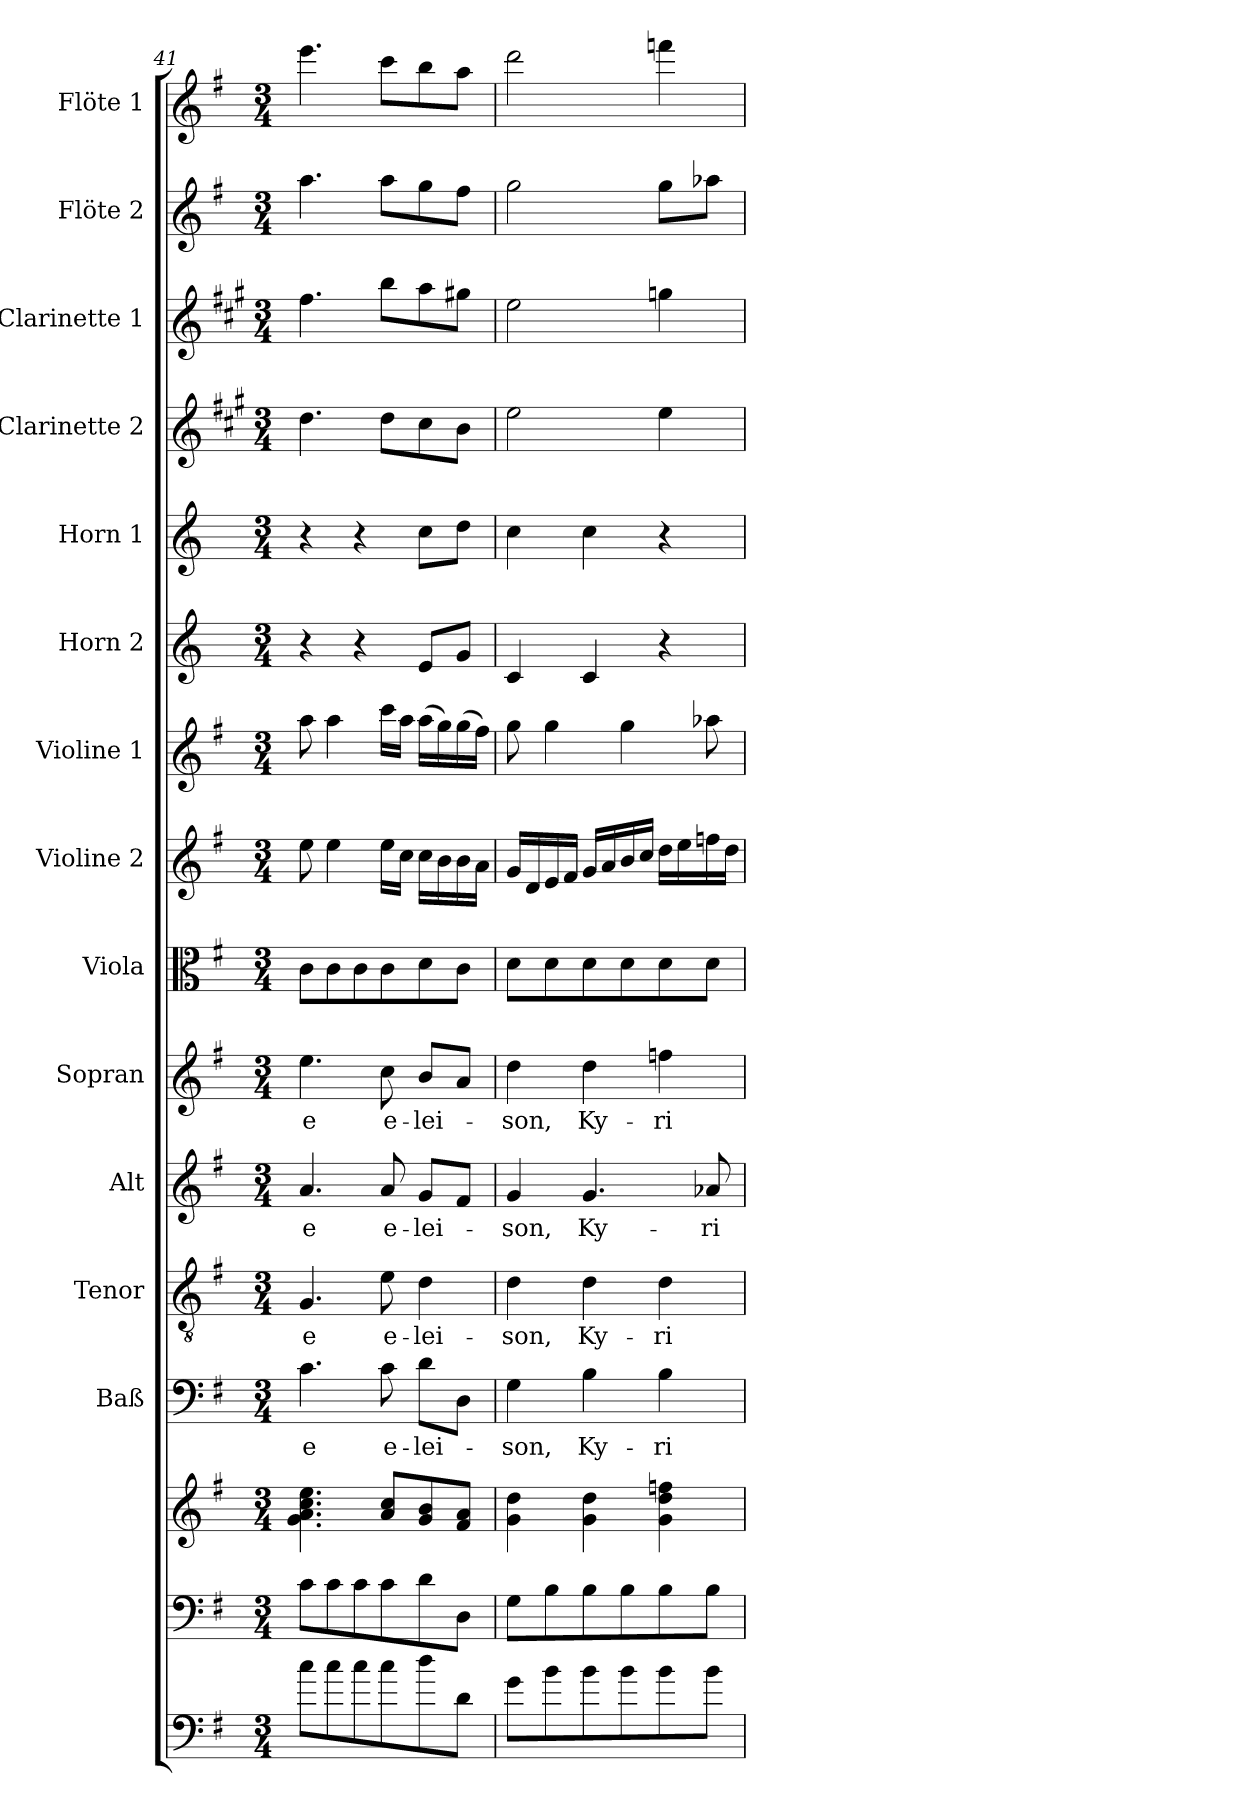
**kern	**kern	**kern	**kern	**text	**kern	**text	**kern	**text	**kern	**text	**kern	**kern	**kern	**kern	**kern	**kern	**kern	**kern	**kern
*part15	*part14	*part14	*part13	*part13	*part12	*part12	*part11	*part11	*part10	*part10	*part9	*part8	*part7	*part6	*part5	*part4	*part3	*part2	*part1
*staff16	*staff15	*staff14	*staff13	*staff13	*staff12	*staff12	*staff11	*staff11	*staff10	*staff10	*staff9	*staff8	*staff7	*staff6	*staff5	*staff4	*staff3	*staff2	*staff1
*	*	*	*I"Baß	*	*I"Tenor	*	*I"Alt	*	*I"Sopran	*	*I"Viola	*I"Violine 2	*I"Violine 1	*I"Horn 2	*I"Horn 1	*I"Clarinette 2	*I"Clarinette 1	*I"Flöte 2	*I"Flöte 1
*	*	*	*I'Baß	*	*I'Ten	*	*I'Alt	*	*I'Sop	*	*I'Vla.	*I'Vln. 2	*I'Vln. 1	*I'Hrn. 2	*I'Hrn. 1	*I'Cl. 2	*I'Cl. 1	*I'Fl. 2	*I'Fl. 1
*clefF4	*clefF4	*clefG2	*clefF4	*	*clefGv2	*	*clefG2	*	*clefG2	*	*clefC3	*clefG2	*clefG2	*clefG2	*clefG2	*clefG2	*clefG2	*clefG2	*clefG2
*ITrd7c12	*	*	*	*	*	*	*	*	*	*	*	*	*	*ITrd3c5	*ITrd3c5	*ITrd1c2	*ITrd1c2	*	*
*k[f#]	*k[f#]	*k[f#]	*k[f#]	*	*k[f#]	*	*k[f#]	*	*k[f#]	*	*k[f#]	*k[f#]	*k[f#]	*k[f#]	*k[f#]	*k[f#]	*k[f#]	*k[f#]	*k[f#]
*G:	*G:	*G:	*G:	*	*G:	*	*G:	*	*G:	*	*G:	*G:	*G:	*G:	*G:	*G:	*G:	*G:	*G:
*M3/4	*M3/4	*M3/4	*M3/4	*	*M3/4	*	*M3/4	*	*M3/4	*	*M3/4	*M3/4	*M3/4	*M3/4	*M3/4	*M3/4	*M3/4	*M3/4	*M3/4
=41	=41	=41	=41	=41	=41	=41	=41	=41	=41	=41	=41	=41	=41	=41	=41	=41	=41	=41	=41
!	!	!	!	!LO:LY:b	!	!LO:LY:b	!	!LO:LY:b	!	!LO:LY:b	!	!	!	!	!	!	!	!	!
8c\L	8c\L	4.g\ 4.a\ 4.cc\ 4.ee\	4.c\	-e	4.G/	-e	4.a/	-e	4.ee\	-e	8c\L	8ee\	8aa\	4r	4r	4.cc\	4.ee\	4.aa\	4.eee\
8c\	8c\	.	.	.	.	.	.	.	.	.	8c\	4ee\	4aa\	.	.	.	.	.	.
8c\	8c\	.	.	.	.	.	.	.	.	.	8c\	.	.	4r	4r	.	.	.	.
!	!	!	!	!LO:LY:b	!	!LO:LY:b	!	!LO:LY:b	!	!LO:LY:b	!	!	!	!	!	!	!	!	!
8c\	8c\	8a/ 8cc/L	8c\	e-	8e\	e-	8a/	e-	8cc\	e-	8c\	16ee\LL	16ccc\LL	.	.	8cc\L	8aa\L	8aa\L	8ccc\L
.	.	.	.	.	.	.	.	.	.	.	.	16cc\JJ	16aa\JJ	.	.	.	.	.	.
!	!	!	!	!LO:LY:b	!	!LO:LY:b	!	!LO:LY:b	!	!LO:LY:b	!	!	!	!	!	!	!	!	!
8d\	8d\	8g/ 8b/	8d\L	-lei-	4d\	-lei-	8g/L	-lei-	8b/L	-lei-	8d\	16cc\LL	(>16aa\LL	8B/L	8g\L	8b\	8gg\	8gg\	8bb\
.	.	.	.	.	.	.	.	.	.	.	.	16b\	16gg\)	.	.	.	.	.	.
8D\J	8D\J	8f#/ 8a/J	8D\J	.	.	.	8f#/J	.	8a/J	.	8c\J	16b\	(>16gg\	8d/J	8a\J	8a\J	8ff#X\J	8ff#\J	8aa\J
.	.	.	.	.	.	.	.	.	.	.	.	16a\JJ	16ff#\JJ)	.	.	.	.	.	.
!!LO:PB:g=z
=42	=42	=42	=42	=42	=42	=42	=42	=42	=42	=42	=42	=42	=42	=42	=42	=42	=42	=42	=42
!	!	!	!	!LO:LY:b	!	!LO:LY:b	!	!LO:LY:b	!	!LO:LY:b	!	!	!	!	!	!	!	!	!
8G\L	8G\L	4g\ 4dd\	4G\	-son,	4d\	-son,	4g/	-son,	4dd\	-son,	8d\L	16g/LL	8gg\	4G/	4g\	2dd\	2dd\	2gg\	2ddd\
.	.	.	.	.	.	.	.	.	.	.	.	16d/	.	.	.	.	.	.	.
8B\	8B\	.	.	.	.	.	.	.	.	.	8d\	16e/	4gg\	.	.	.	.	.	.
.	.	.	.	.	.	.	.	.	.	.	.	16f#/JJ	.	.	.	.	.	.	.
!	!	!	!	!LO:LY:b	!	!LO:LY:b	!	!LO:LY:b	!	!LO:LY:b	!	!	!	!	!	!	!	!	!
8B\	8B\	4g\ 4dd\	4B\	Ky-	4d\	Ky-	4.g/	Ky-	4dd\	Ky-	8d\	16g/LL	.	4G/	4g\	.	.	.	.
.	.	.	.	.	.	.	.	.	.	.	.	16a/	.	.	.	.	.	.	.
8B\	8B\	.	.	.	.	.	.	.	.	.	8d\	16b/	4gg\	.	.	.	.	.	.
.	.	.	.	.	.	.	.	.	.	.	.	16cc/JJ	.	.	.	.	.	.	.
!	!	!	!	!LO:LY:b	!	!LO:LY:b	!	!	!	!LO:LY:b	!	!	!	!	!	!	!	!	!
8B\	8B\	4g\ 4dd\ 4ffn\	4B\	-ri-	4d\	-ri-	.	.	4ffn\	-ri-	8d\	16dd\LL	.	4r	4r	4dd\	4ffn\	8gg\L	4fffn\
.	.	.	.	.	.	.	.	.	.	.	.	16ee\	.	.	.	.	.	.	.
!	!	!	!	!	!	!	!	!LO:LY:b	!	!	!	!	!	!	!	!	!	!	!
8B\J	8B\J	.	.	.	.	.	8a-X/	-ri-	.	.	8d\J	16ffn\	8aa-X\	.	.	.	.	8aa-X\J	.
.	.	.	.	.	.	.	.	.	.	.	.	16dd\JJ	.	.	.	.	.	.	.
=	=	=	=	=	=	=	=	=	=	=	=	=	=	=	=	=	=	=	=
*-	*-	*-	*-	*-	*-	*-	*-	*-	*-	*-	*-	*-	*-	*-	*-	*-	*-	*-	*-
